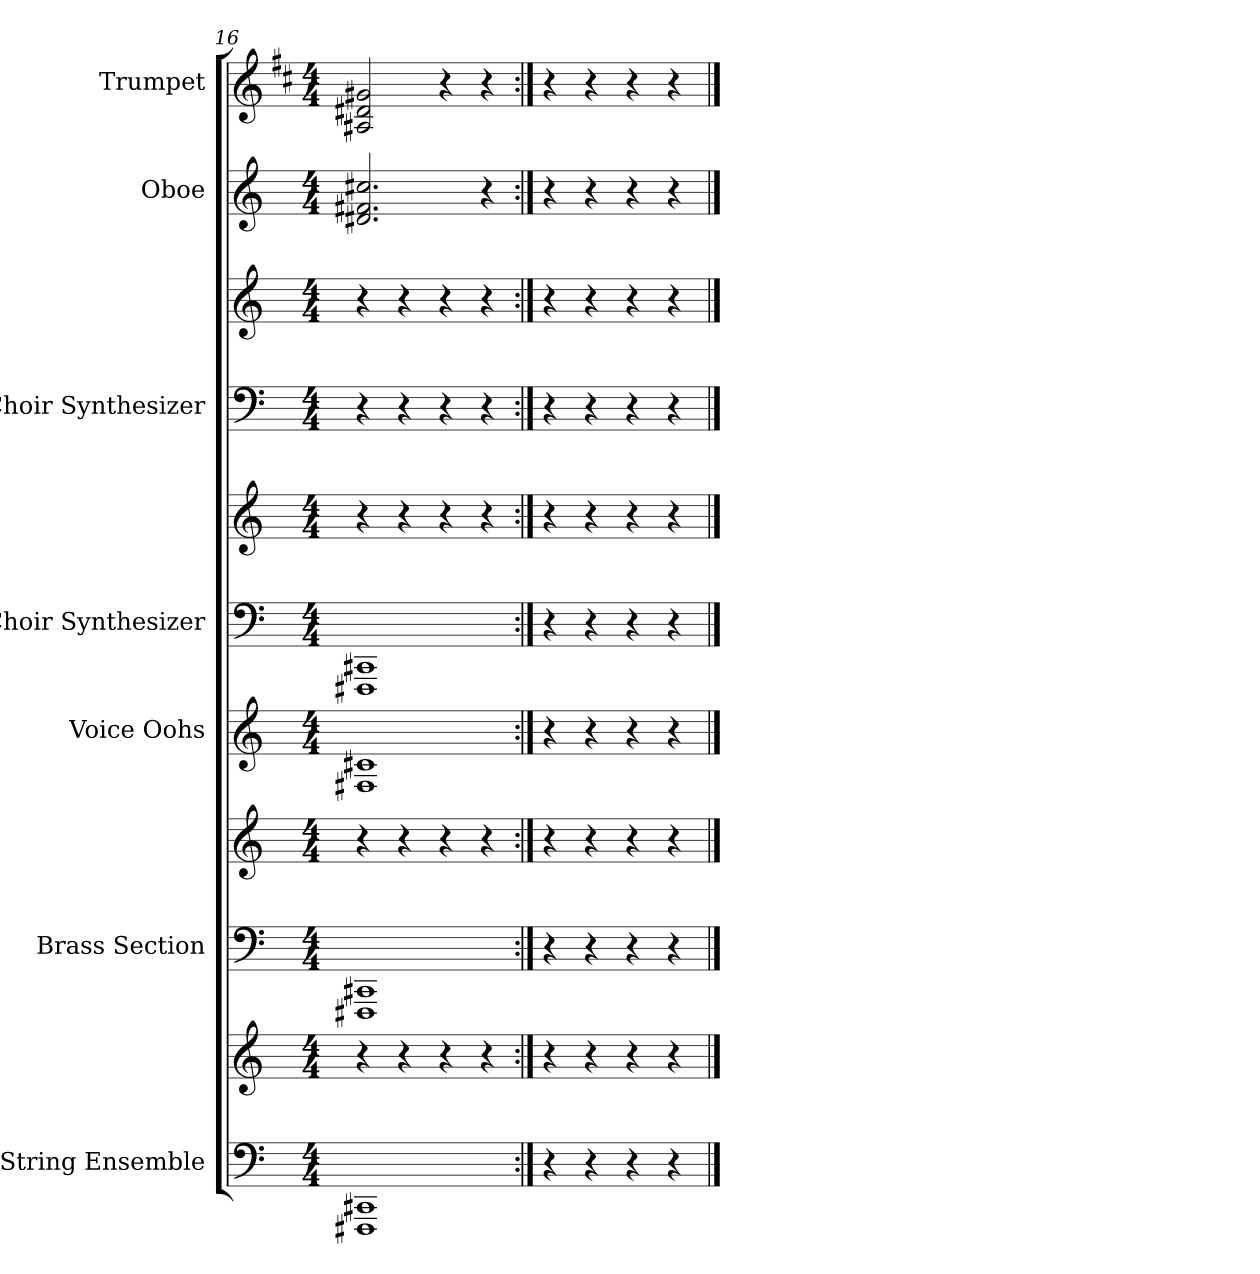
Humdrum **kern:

**kern	**kern	**kern	**kern	**kern	**kern	**kern	**kern	**kern	**kern	**kern
*part7	*part7	*part6	*part6	*part5	*part4	*part4	*part3	*part3	*part2	*part1
*staff11	*staff10	*staff9	*staff8	*staff7	*staff6	*staff5	*staff4	*staff3	*staff2	*staff1
*I"String Ensemble	*	*I"Brass Section	*	*I"Voice Oohs	*I"Choir Synthesizer	*	*I"Choir Synthesizer	*	*I"Oboe	*I"Trumpet
*I'St. Ens.	*	*I'Brs. Se.	*	*I'Vo. Oo.	*I'Synth.	*	*I'Synth.	*	*I'Ob.	*I'Tpt.
*clefF4	*clefG2	*clefF4	*clefG2	*clefG2	*clefF4	*clefG2	*clefF4	*clefG2	*clefG2	*clefG2
*	*	*	*	*	*	*	*	*	*	*ITrd1c2
*k[]	*k[]	*k[]	*k[]	*k[]	*k[]	*k[]	*k[]	*k[]	*k[]	*k[]
*M4/4	*M4/4	*M4/4	*M4/4	*M4/4	*M4/4	*M4/4	*M4/4	*M4/4	*M4/4	*M4/4
=16	=16	=16	=16	=16	=16	=16	=16	=16	=16	=16
1CC#X 1FFF#X	4r	1CC#X 1FFF#X	4r	1F#X 1c#X	1CC#X 1FFF#X	4r	4r	4r	2.f#X 2.cc#X 2.d#X	2G#X 2f#X 2c#X
.	4r	.	4r	.	.	4r	4r	4r	.	.
.	4r	.	4r	.	.	4r	4r	4r	.	4r
.	4r	.	4r	.	.	4r	4r	4r	4r	4r
=17:|!	=17:|!	=17:|!	=17:|!	=17:|!	=17:|!	=17:|!	=17:|!	=17:|!	=17:|!	=17:|!
4r	4r	4r	4r	4r	4r	4r	4r	4r	4r	4r
4r	4r	4r	4r	4r	4r	4r	4r	4r	4r	4r
4r	4r	4r	4r	4r	4r	4r	4r	4r	4r	4r
4r	4r	4r	4r	4r	4r	4r	4r	4r	4r	4r
==	==	==	==	==	==	==	==	==	==	==
*-	*-	*-	*-	*-	*-	*-	*-	*-	*-	*-
